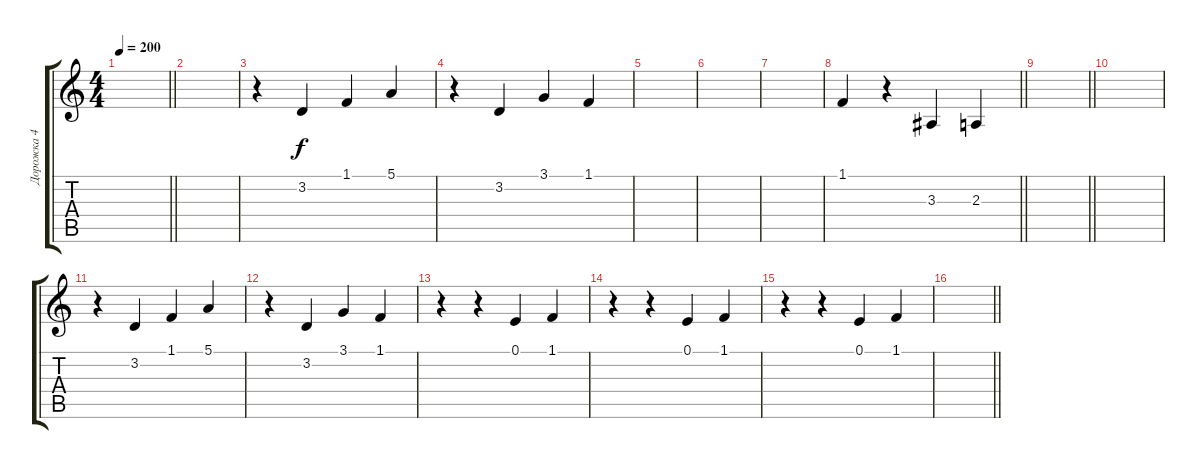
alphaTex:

\track ("Дорожка 4" "Дорожка 4") {instrument acousticgrandpiano}
\staff {score tabs}
\tuning (E4 B3 G3 D3 A2 E2) {hide}
\ts (4 4)
\tempo 200
\clef g2
\barLineRight lightlight
\ks c
|
|
r.4 3.2.4 1.1.4 5.1.4 |
r.4 3.2.4 3.1.4 1.1.4 |
|
|
|
\barLineRight lightlight
1.1.4 r.4 3.3.4 2.3.4 |
\barLineRight lightlight
|
|
r.4 3.2.4 1.1.4 5.1.4 |
r.4 3.2.4 3.1.4 1.1.4 |
r.4 r.4 0.1.4 1.1.4 |
r.4 r.4 0.1.4 1.1.4 |
r.4 r.4 0.1.4 1.1.4 |
\barLineRight lightlight
